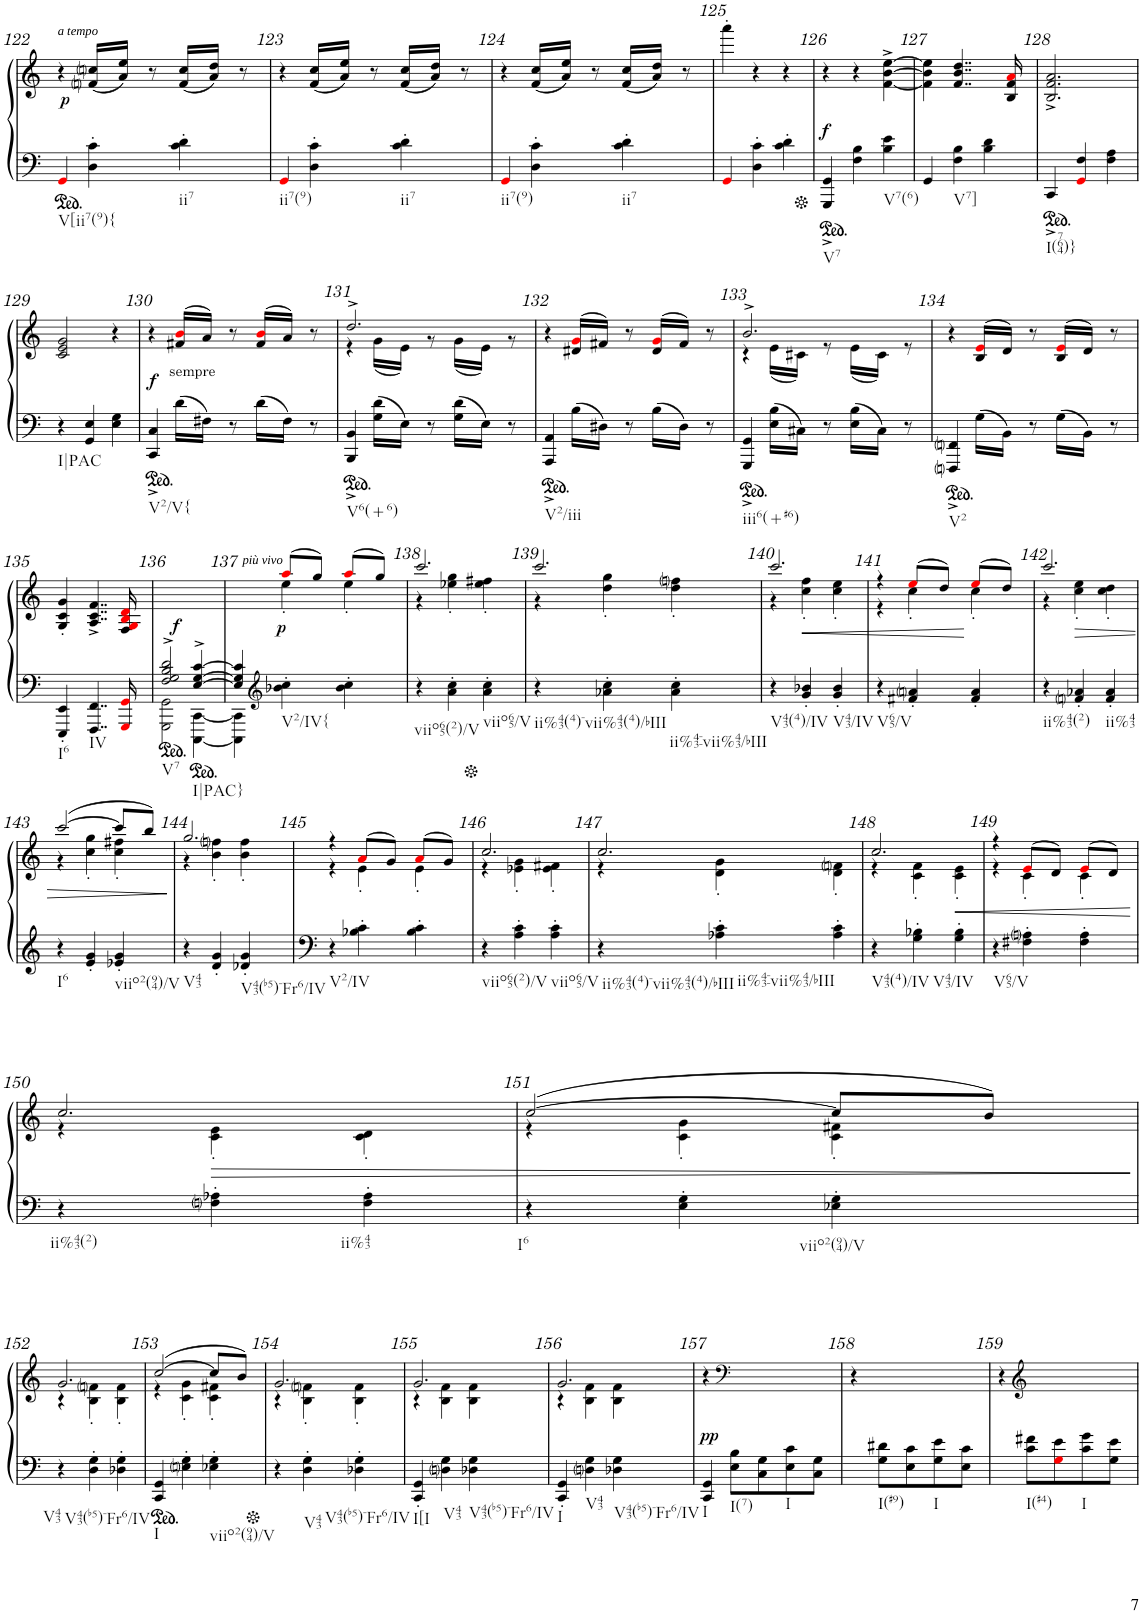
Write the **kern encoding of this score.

**kern	**kern	**dynam
*part1	*part1	*part1
*staff2	*staff1	*staff1/2
*I"Midi_1	*	*
!!LO:PB:g=z
*clefG2	*clefG2	*
*k[]	*k[]	*
*M3/4	*M3/4	*
=122	=122	=122
!	!LO:TX:a:i:t=a tempo	!
!LO:TX:b:t=V[ii7(9){	!	!
!	!	!LO:DY:b
4GGi/	4r	p
4D\' 4c\'	(<16fnj/ 16ccnj/LL	.
.	16a/ 16ee/JJ)	.
.	8r	.
!LO:TX:b:t=ii7	!	!
4c\' 4d\'	(<16f/ 16cc/LL	.
.	16a/ 16dd/JJ)	.
.	8r	.
=123	=123	=123
!LO:TX:b:t=ii7(9)	!	!
4GGi/	4r	.
4D\' 4c\'	(<16f/ 16cc/LL	.
.	16a/ 16ee/JJ)	.
.	8r	.
!LO:TX:b:t=ii7	!	!
4c\' 4d\'	(<16f/ 16cc/LL	.
.	16a/ 16dd/JJ)	.
.	8r	.
=124	=124	=124
!LO:TX:b:t=ii7(9)	!	!
4GGi/	4r	.
4D\' 4c\'	(<16f/ 16cc/LL	.
.	16a/ 16ee/JJ)	.
.	8r	.
!LO:TX:b:t=ii7	!	!
4c\' 4d\'	(<16f/ 16cc/LL	.
.	16a/ 16dd/JJ)	.
.	8r	.
=125	=125	=125
4GGi/	4aaa'\	.
4D\' 4c\'	4r	.
4c\' 4d\'	4r	.
=126	=126	=126
!LO:TX:b:t=V7	!	!
!	!	!LO:DY:a=2
4GGG/^ 4GG/^	4r	f
4F\ 4B\	4r	.
!LO:TX:b:t=V7(6)	!	!
4B\ 4e\	[4f\^ [4b\^ [4ee\^	.
=127	=127	=127
4GG/	4f\] 4b\] 4ee\]	.
!LO:TX:b:t=V7]	!	!
4F\ 4B\	4..f/ 4..b/ 4..dd/	.
4B\ 4d\	.	.
.	16B/ 16f/ 16ai/	.
=128	=128	=128
!LO:TX:b:t=I(764)}	!	!
4CC^/	2.B/^ 2.f/^ 2.a/^	.
4GGi/ 4F/	.	.
4F\ 4A\	.	.
!!LO:LB:g=z
=129	=129	=129
*	*^	*
!LO:TX:b:t=I|PAC	!	!	!
4r	2c/ 2e/ 2g/	2ryy	.
4GG/ 4E/	.	.	.
4E\ 4G\	4r	4ryy	.
=130	=130	=130	=130
!LO:TX:b:t=V2/V{	!	!	!
!	!	!	!LO:DY:a=2
4CC/^ 4C/^	4r	2ryy	f
!LO:TX:a:t=sempre	!	!	!
16d\LL	(>16f#X/ 16bi/LL	.	.
16F#X\JJ	16a/JJ)	.	.
8r	8r	.	.
16d\LL	(>16f#/ 16bi/LL	4ryy	.
16F#\JJ	16a/JJ)	.	.
8r	8r	.	.
=131	=131	=131	=131
!LO:TX:b:t=V6(+6)	!	!	!
4BBB/^ 4BB/^	2.dd^/	4r	.
16G\ 16d\LL	.	(16g\LL	.
16E\JJ	.	16e\JJ)	.
8r	.	8r	.
16G\ 16d\LL	.	(<16g\LL	.
16E\JJ	.	16e\JJ)	.
8r	.	8r	.
=132	=132	=132	=132
!LO:TX:b:t=V2/iii	!	!	!
4AAA/^ 4AA/^	4r	2ryy	.
16B\LL	(>16d#X/ 16gi/LL	.	.
16D#X\JJ	16f#X/JJ)	.	.
8r	8r	.	.
16B\LL	(>16d#/ 16gi/LL	4ryy	.
16D#\JJ	16f#/JJ)	.	.
8r	8r	.	.
=133	=133	=133	=133
!LO:TX:b:t=iii6(+#6)	!	!	!
4GGG/^ 4GG/^	2.b^/	4r	.
16E\ 16B\LL	.	(16e\LL	.
16C#X\JJ	.	16c#X\JJ)	.
8r	.	8r	.
16E\ 16B\LL	.	(<16e\LL	.
16C#\JJ	.	16c#\JJ)	.
8r	.	8r	.
=134	=134	=134	=134
!LO:TX:b:t=V2	!	!	!
4FFFnj/^ 4FFnj/^	4r	2ryy	.
16G\LL	(>16B/ 16ei/LL	.	.
16BB\JJ	16d/JJ)	.	.
8r	8r	.	.
16G\LL	(>16B/ 16ei/LL	4ryy	.
16BB\JJ	16d/JJ)	.	.
8r	8r	.	.
*	*v	*v	*
!!LO:LB:g=z
=135	=135	=135
!LO:TX:b:t=I6	!	!
4EEE/' 4EE/'	4G/' 4c/' 4g/'	.
!LO:TX:b:t=IV	!	!
4..FFF/ 4..FF/	4..A/^ 4..c/^ 4..f/^	.
16GGGi/ 16GGi/	16F/ 16Gi/ 16Bi/ 16di/	.
=136	=136	=136
*^	*^	*
!LO:TX:b:t=V7	!	!	!	!
!	!	!	!	!LO:DY:a=2
2F/^ 2G/^ 2B/^ 2d/^	2GGG\ 2GG\	2ryy	2ryy	f
!LO:TX:b:t=I|PAC}	!	!	!	!
[4E/^ [4G/^ [4c/^	[4CCC\ [4CC\	4ryy	4ryy	.
!	!	!	!LO:TX:a:i:t=più vivo	!
=137	=137	=137	=137	=137
4E/] 4G/] 4c/]	4CCC\] 4CC\]	4ryy	4ryy	.
*clefG2	*	*	*	*
!LO:TX:b:t=V2/IV{	!	!	!	!
!	!	!	!	!LO:DY:b
4b-X\' 4cc\'	4ryy	(>8aai/L	4ee'\	p
.	.	8gg/J)	.	.
4b-\' 4cc\'	4ryy	(>8aai/L	4ee'\	.
.	.	8gg/J)	.	.
=138	=138	=138	=138	=138
!LO:TX:b:t=viio65(2)/V	!	!	!	!
4r	2ryy	2.ccc/	4r	.
4a\' 4cc\'	.	.	4ee-X\' 4gg\'	.
!LO:TX:b:t=viio65/V	!	!	!	!
4a\' 4cc\'	4ryy	.	4ee-\' 4ff#X\'	.
=139	=139	=139	=139	=139
!LO:TX:b:t=ii%43(4)-vii%43(4)/bIII	!	!	!	!
4r	2ryy	2.ccc/	4r	.
4a-X\' 4cc\'	.	.	4dd\' 4gg\'	.
!LO:TX:b:t=ii%43-vii%43/bIII	!	!	!	!
4a-\' 4cc\'	4ryy	.	4dd\' 4ffnj\'	.
=140	=140	=140	=140	=140
!LO:TX:b:t=V43(4)/IV	!	!	!	!
4r	2ryy	2.ccc/	4r	.
!	!	!	!	!LO:HP:b
4g/' 4b-X/'	.	.	4cc\' 4ff\'	<
!LO:TX:b:t=V43/IV	!	!	!	!
4g/' 4b-/'	4ryy	.	4cc\' 4ee\'	.
=141	=141	=141	=141	=141
!LO:TX:b:t=V65/V	!	!	!	!
4r	2ryy	4r	4r	.
4f#X/' 4anj/'	.	(>8eei/L	4cc'\	.
.	.	8dd/J)	.	.
4f#/' 4a/'	4ryy	(>8eei/L	4cc'\	[
.	.	8dd/J)	.	.
=142	=142	=142	=142	=142
!LO:TX:b:t=ii%43(2)	!	!	!	!
4r	2ryy	2.ccc/	4r	.
!	!	!	!	!LO:HP:b
4fnj/' 4a-X/'	.	.	4cc\' 4ee\'	>
!LO:TX:b:t=ii%43	!	!	!	!
4f/' 4a-/'	4ryy	.	4cc\' 4dd\'	.
!!LO:LB:g=z	!!
=143	=143	=143	=143	=143
!LO:TX:b:t=I6	!	!	!	!
*v	*v	*	*	*
4r	([2ccc/	4r	.
4e/' 4g/'	.	4cc\' 4gg\'	.
!LO:TX:b:t=viio2(94)/V	!	!	!
4e-X/' 4g/'	8ccc/L]	4cc\' 4ff#X\'	.
.	8bb/J)	.	.
*	*v	*v	*
.	.	]
=144	=144	=144
*	*^	*
!LO:TX:b:t=V43	!	!	!
4r	2.gg/	4r	.
4d/' 4g/'	.	4b\' 4ffnj\'	.
!LO:TX:b:t=V43(b5)-Fr6/IV	!	!	!
4d-X/' 4g/'	.	4b\' 4ff\'	.
=145	=145	=145	=145
!LO:TX:b:t=V2/IV	!	!	!
4r	4r	4r	.
4B-X\' 4c\'	(>8ai/L	4e'\	.
.	8g/J)	.	.
4B-\' 4c\'	(>8ai/L	4e'\	.
.	8g/J)	.	.
=146	=146	=146	=146
!LO:TX:b:t=viio65(2)/V	!	!	!
4r	2.cc/	4r	.
4A\' 4c\'	.	4e-X\' 4g\'	.
!LO:TX:b:t=viio65/V	!	!	!
4A\' 4c\'	.	4e-\' 4f#X\'	.
=147	=147	=147	=147
!LO:TX:b:t=ii%43(4)-vii%43(4)/bIII	!	!	!
4r	2.cc/	4r	.
4A-X\' 4c\'	.	4d\' 4g\'	.
!LO:TX:b:t=ii%43-vii%43/bIII	!	!	!
4A-\' 4c\'	.	4d\' 4fnj\'	.
=148	=148	=148	=148
!LO:TX:b:t=V43(4)/IV	!	!	!
4r	2.cc/	4r	.
4G\' 4B-X\'	.	4c\' 4f\'	.
!LO:TX:b:t=V43/IV	!	!	!
!	!	!	!LO:HP:b
4G\' 4B-\'	.	4c\' 4e\'	<
=149	=149	=149	=149
!LO:TX:b:t=V65/V	!	!	!
4r	4r	4r	.
4F#X\' 4Anj\'	(>8ei/L	4c'\	.
.	8d/J)	.	.
4F#\' 4A\'	(>8ei/L	4c'\	.
.	8d/J)	.	.
*	*v	*v	*
.	.	[
!!LO:LB:g=z
=150	=150	=150
*	*^	*
!LO:TX:b:t=ii%43(2)	!	!	!
4r	2.cc/	4r	.
!	!	!	!LO:HP:b
4Fnj\' 4A-X\'	.	4c\' 4e\'	>
!LO:TX:b:t=ii%43	!	!	!
4F\' 4A-\'	.	4c\' 4d\'	.
=151	=151	=151	=151
!LO:TX:b:t=I6	!	!	!
4r	(>[2cc/	4r	.
4E\' 4G\'	.	4c\' 4g\'	.
!LO:TX:b:t=viio2(94)/V	!	!	!
4E-X\' 4G\'	8cc/L]	4c\' 4f#X\'	.
.	8b/J)	.	.
*	*v	*v	*
.	.	]
!!LO:LB:g=z
=152	=152	=152
*	*^	*
!LO:TX:b:t=V43	!	!	!
4r	2.g/	4r	.
4D\' 4G\'	.	4B\' 4fnj\'	.
!LO:TX:b:t=V43(b5)-Fr6/IV	!	!	!
4D-X\' 4G\'	.	4B\' 4f\'	.
=153	=153	=153	=153
!LO:TX:b:t=I	!	!	!
4CC/ 4GG/	([2cc/	4r	.
4Enj\' 4G\'	.	4c\' 4g\'	.
!LO:TX:b:t=viio2(94)/V	!	!	!
4E-X\' 4G\'	8cc/L]	4c\' 4f#X\'	.
.	8b/J)	.	.
=154	=154	=154	=154
4r	2.g/	4r	.
!LO:TX:b:t=V43	!	!	!
4D\' 4G\'	.	4B\' 4fnj\'	.
!LO:TX:b:t=V43(b5)-Fr6/IV	!	!	!
4D-X\' 4G\'	.	4B\' 4f\'	.
=155	=155	=155	=155
!LO:TX:b:t=I[I	!	!	!
4CC/' 4GG/'	2.g/	4r	.
!LO:TX:b:t=V43	!	!	!
4Dnj\ 4G\	.	4B\ 4f\	.
!LO:TX:b:t=V43(b5)-Fr6/IV	!	!	!
4D-X\ 4G\	.	4B\ 4f\	.
=156	=156	=156	=156
!LO:TX:b:t=I	!	!	!
4CC/' 4GG/'	2.g/	4r	.
!LO:TX:b:t=V43	!	!	!
4Dnj\ 4G\	.	4B\ 4f\	.
!LO:TX:b:t=V43(b5)-Fr6/IV	!	!	!
4D-X\ 4G\	.	4B\ 4f\	.
=157	=157	=157	=157
!LO:TX:b:t=I	!	!	!
!	!	!	!LO:DY:a=2
4CC/ 4GG/	4r	4ryy	pp
*	*clefF4	*	*
!LO:TX:b:t=I(7)	!	!	!
8E\ 8B\L	4ryy	4ryy	.
8C\ 8G\	.	.	.
!LO:TX:b:t=I	!	!	!
8E\ 8c\	4ryy	4ryy	.
8C\ 8G\J	.	.	.
=158	=158	=158	=158
4ryy	4r	2ryy	.
!LO:TX:b:t=I(#9)	!	!	!
8G\ 8d#X\L	4ryy	.	.
8E\ 8c\	.	.	.
!LO:TX:b:t=I	!	!	!
8G\ 8e\	4ryy	4ryy	.
8E\ 8c\J	.	.	.
=159	=159	=159	=159
4ryy	4r	4ryy	.
*	*clefG2	*	*
!LO:TX:b:t=I(#4)	!	!	!
8c\ 8f#X\L	4ryy	4ryy	.
8Gi\ 8e\	.	.	.
!LO:TX:b:t=I	!	!	!
8c\ 8g\	4ryy	4ryy	.
8G\ 8e\J	.	.	.
*	*v	*v	*
=	=	=
*-	*-	*-
